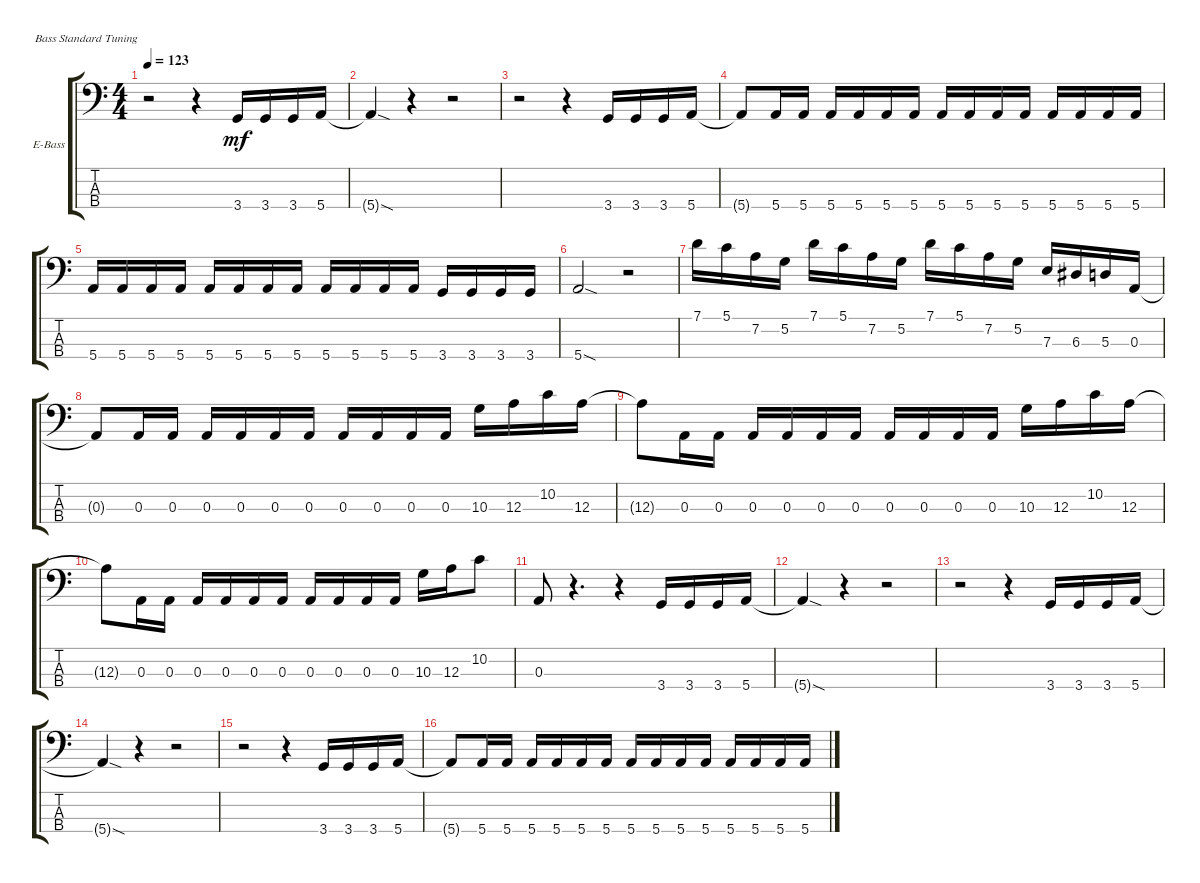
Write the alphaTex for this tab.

\defaultSystemsLayout 4
\bracketExtendMode groupsimilarinstruments
\firstSystemTrackNameOrientation horizontal
\otherSystemsTrackNameOrientation horizontal
\track ("Bass" "E-Bass") {instrument electricbassfinger}
\staff {score tabs}
\tuning (G2 D2 A1 E1)
\ts (4 4)
\tempo 123
\clef f4
\scale
0.333333
\ks c
r.2{dy mf} r.4 3.4.16 3.4.16 3.4.16 5.4.16 |
\scale
0.333333 5.4{sod t}.4 r.4 r.2 |
\scale
0.333333 r.2 r.4 3.4.16 3.4.16 3.4.16 5.4.16 |
\scale
0.333333 5.4{t}.8 5.4.16 5.4.16 5.4.16 5.4.16 5.4.16 5.4.16 5.4.16 5.4.16 5.4.16 5.4.16 5.4.16 5.4.16 5.4.16 5.4.16 |
\scale
0.333333 5.4.16 5.4.16 5.4.16 5.4.16 5.4.16 5.4.16 5.4.16 5.4.16 5.4.16 5.4.16 5.4.16 5.4.16 3.4.16 3.4.16 3.4.16 3.4.16 |
\scale
0.333333 5.4{sod}.2 r.2 |
\scale
0.333333 7.1.16 5.1.16 7.2.16 5.2.16 7.1.16 5.1.16 7.2.16 5.2.16 7.1.16 5.1.16 7.2.16 5.2.16 7.3.16 6.3.16 5.3.16 0.3.16 |
\scale
0.333333 0.3{t}.8 0.3.16 0.3.16 0.3.16 0.3.16 0.3.16 0.3.16 0.3.16 0.3.16 0.3.16 0.3.16 10.3.16 12.3.16 10.2.16 12.3.16 |
\scale
0.333333 12.3{t}.8 0.3.16 0.3.16 0.3.16 0.3.16 0.3.16 0.3.16 0.3.16 0.3.16 0.3.16 0.3.16 10.3.16 12.3.16 10.2.16 12.3.16 |
\scale
0.333333 12.3{t}.8 0.3.16 0.3.16 0.3.16 0.3.16 0.3.16 0.3.16 0.3.16 0.3.16 0.3.16 0.3.16 10.3.16 12.3.16 10.2.8 |
\scale
0.333333 0.3.8 r.4{d} r.4 3.4.16 3.4.16 3.4.16 5.4.16 |
\scale
0.333333 5.4{sod t}.4 r.4 r.2 |
\scale
0.333333 r.2 r.4 3.4.16 3.4.16 3.4.16 5.4.16 |
\scale
0.333333 5.4{sod t}.4 r.4 r.2 |
\scale
0.333333 r.2 r.4 3.4.16 3.4.16 3.4.16 5.4.16 |
\scale
0.333333 5.4{t}.8 5.4.16 5.4.16 5.4.16 5.4.16 5.4.16 5.4.16 5.4.16 5.4.16 5.4.16 5.4.16 5.4.16 5.4.16 5.4.16 5.4.16
